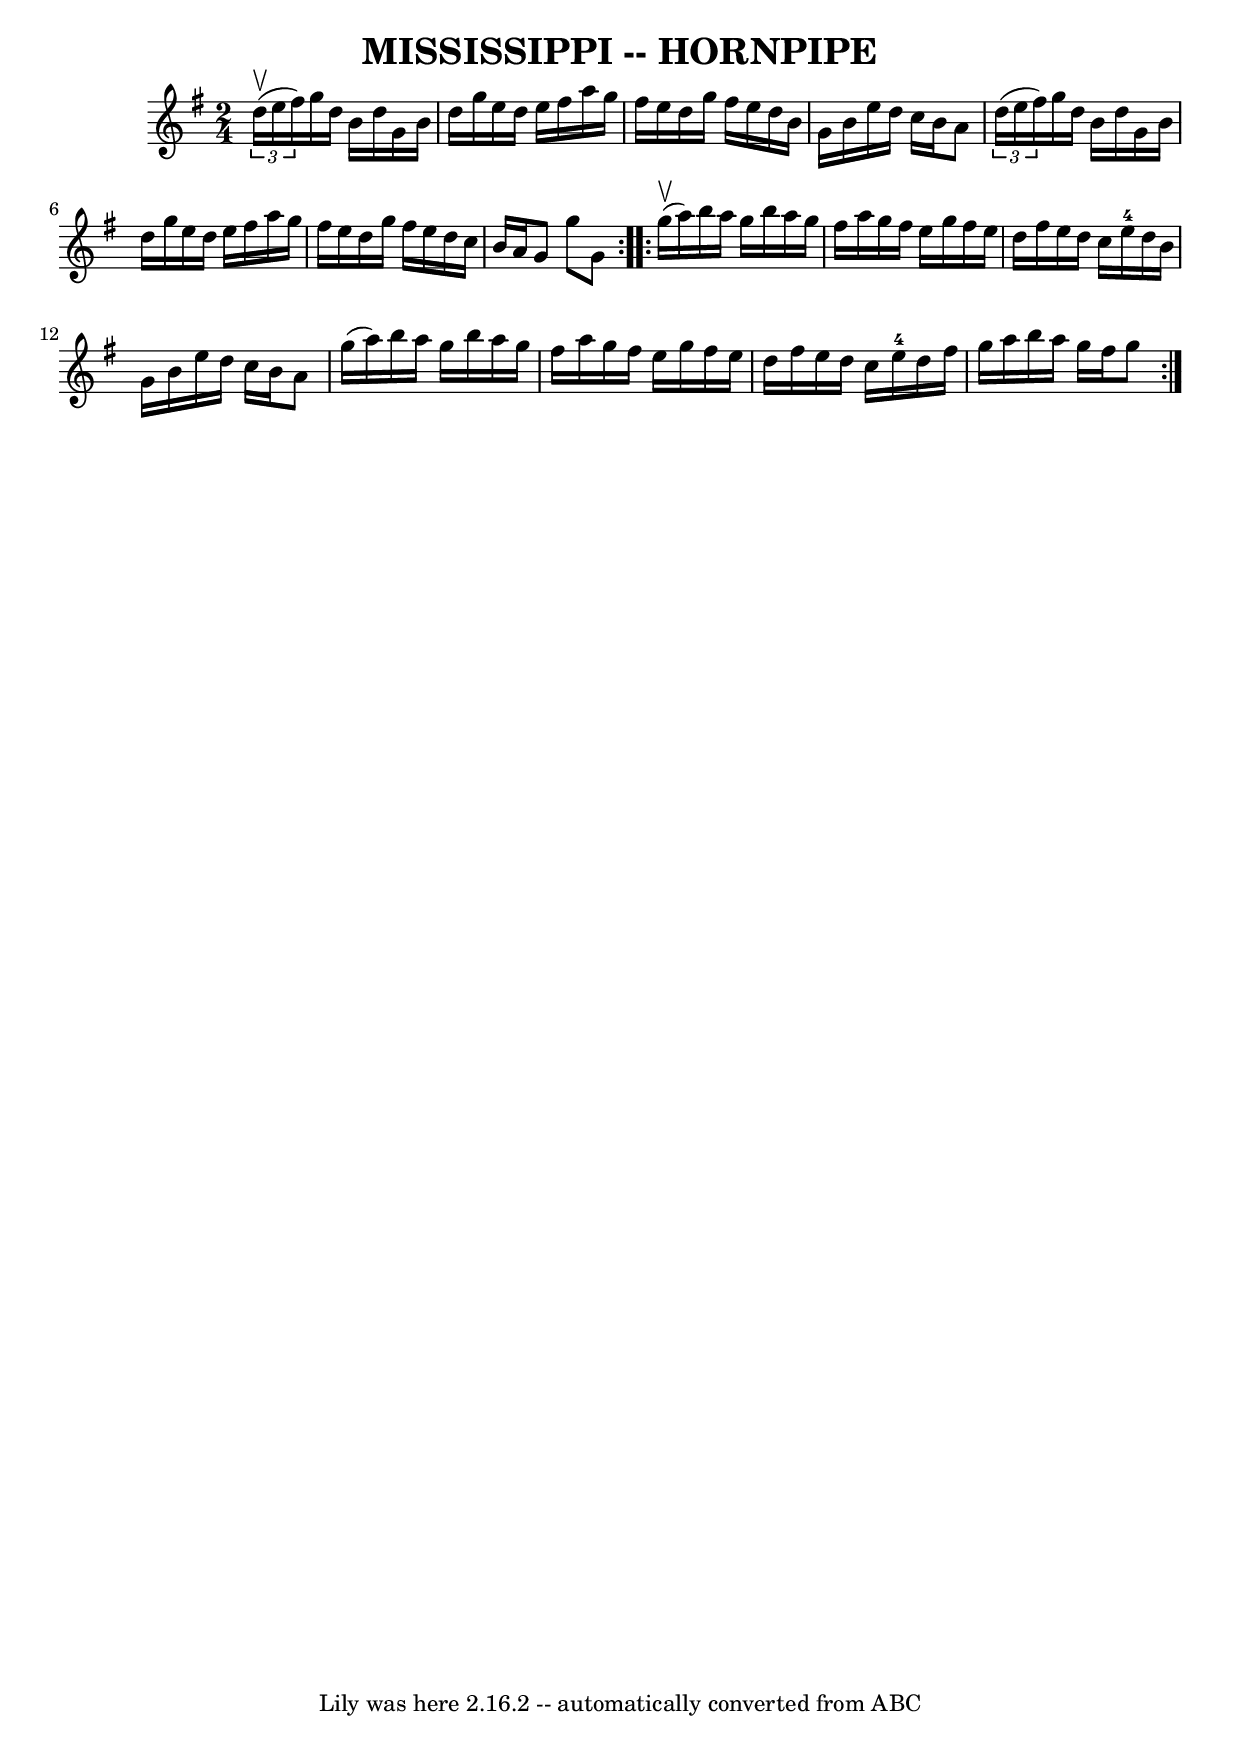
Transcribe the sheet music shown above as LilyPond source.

\version "2.16.2"
\include "Mammoth.ily"
\header {
  %% book = "Ryan's Mammoth Collection of Fiddle Tunes"
  crossRefNumber = "1"
  footnotes = ""
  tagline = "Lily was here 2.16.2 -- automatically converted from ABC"
  title = "MISSISSIPPI -- HORNPIPE"

}
voicedefault =  {



  \repeat volta 2 {

    \time 2/4 
    \key g \major
   \times 2/3 { d''16 (^\upbow e''16 fis''16) 

			       }       |
    g''16 d''16 b'16 d''16 g'16 b'16 d''16    
    g''16    |
    e''16 d''16 e''16 fis''16 a''16 g''16    
    fis''16 e''16    |
    d''16 g''16 fis''16 e''16 d''16    
    b'16 g'16 b'16    |
    e''16 d''16 c''16 b'16 a'8    
    \times 2/3 { d''16 (e''16 fis''16) 
	       }   |
    |
    g''16 
    d''16 b'16 d''16 g'16 b'16 d''16 g''16    |
    e''16 
    d''16 e''16 fis''16 a''16 g''16 fis''16 e''16    |
    
    d''16 g''16 fis''16 e''16 d''16 c''16 b'16 a'16    
    |
    g'8 g''8 g'8    
  }     
  \repeat volta 2 {
    g''16 (^\upbow   
    a''16)       |
    b''16 a''16 g''16 b''16 a''16 g''16   
    fis''16 a''16    |
    g''16 fis''16 e''16 g''16 fis''16   
    e''16 d''16 fis''16    |
    e''16 d''16 c''16 e''16-4  
    d''16 b'16 g'16 b'16    |
    e''16 d''16 c''16 b'16    
    a'8 g''16 (a''16)   |
    |
    b''16 a''16 g''16    
    b''16 a''16 g''16 fis''16 a''16    |
    g''16 fis''16    
    e''16 g''16 fis''16 e''16 d''16 fis''16    |
    e''16    
    d''16 c''16 e''16-4 d''16 fis''16 g''16 a''16    |
    
    b''16 a''16 g''16 fis''16 g''8    
  }   

}

\score{
  <<

    \context Staff="default"
    {
      \voicedefault 
      
    }

  >>
  \layout {
    
  }
  \midi {
  }

}
